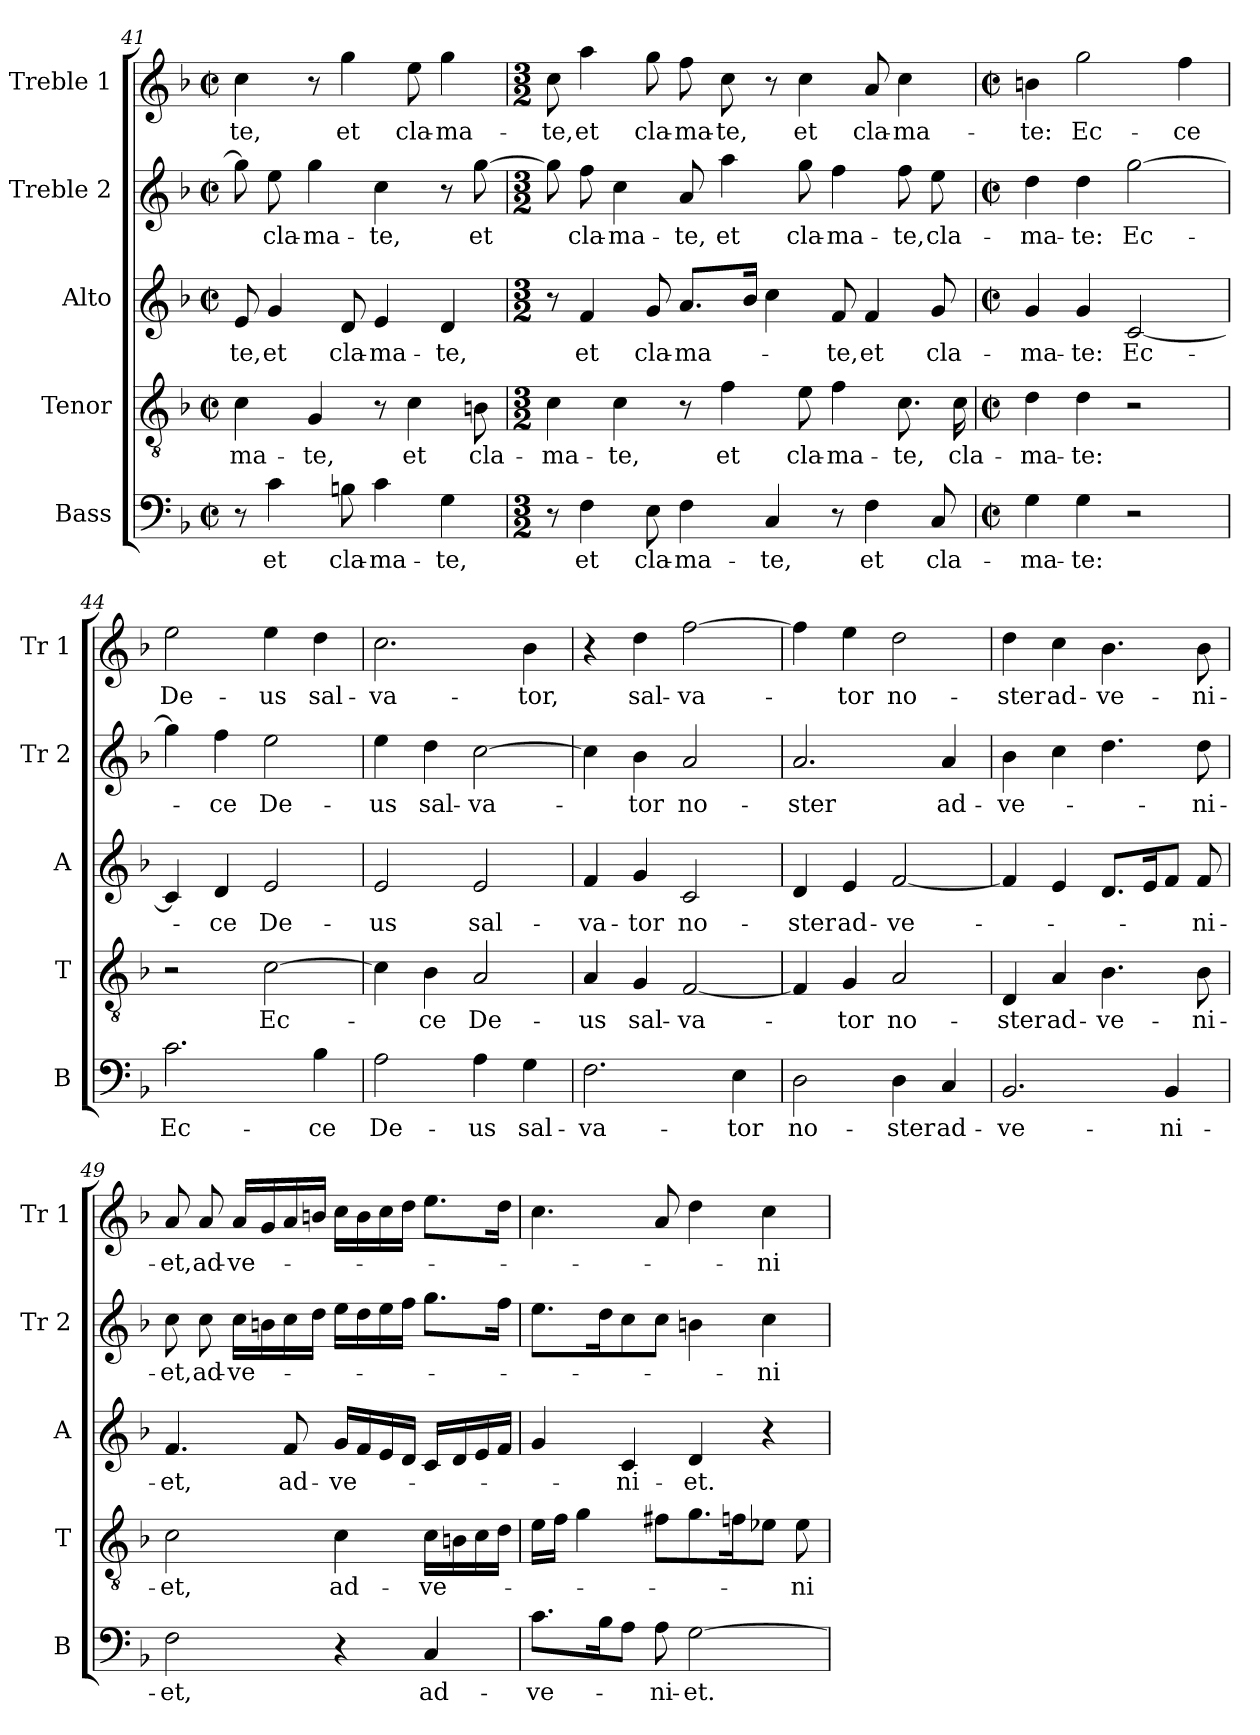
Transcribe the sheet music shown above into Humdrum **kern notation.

**kern	**text	**kern	**text	**kern	**text	**kern	**text	**kern	**text
*part5	*part5	*part4	*part4	*part3	*part3	*part2	*part2	*part1	*part1
*staff5	*staff5	*staff4	*staff4	*staff3	*staff3	*staff2	*staff2	*staff1	*staff1
*I"Bass	*	*I"Tenor	*	*I"Alto	*	*I"Treble 2	*	*I"Treble 1	*
*I'B	*	*I'T	*	*I'A	*	*I'Tr 2	*	*I'Tr 1	*
*clefF4	*	*clefGv2	*	*clefG2	*	*clefG2	*	*clefG2	*
*k[b-]	*	*k[b-]	*	*k[b-]	*	*k[b-]	*	*k[b-]	*
*F:	*	*F:	*	*F:	*	*F:	*	*F:	*
*M2/2	*	*M2/2	*	*M2/2	*	*M2/2	*	*M2/2	*
*met(c|)	*	*met(c|)	*	*met(c|)	*	*met(c|)	*	*met(c|)	*
=41	=41	=41	=41	=41	=41	=41	=41	=41	=41
!	!	!	!LO:LY:b	!	!LO:LY:b	!	!	!	!LO:LY:b
8r	.	4c\	-ma-	8e/	-te,	8gg\]	.	4cc\	-te,
!	!LO:LY:b	!	!	!	!LO:LY:b	!	!LO:LY:b	!	!
4c\	et	.	.	4g/	et	8ee\	cla-	.	.
!	!	!	!LO:LY:b	!	!	!	!LO:LY:b	!	!
.	.	4G/	-te,	.	.	4gg\	-ma-	8r	.
!	!LO:LY:b	!	!	!	!LO:LY:b	!	!	!	!LO:LY:b
8Bn\	cla-	.	.	8d/	cla-	.	.	4gg\	et
!	!LO:LY:b	!	!	!	!LO:LY:b	!	!LO:LY:b	!	!
4c\	-ma-	8r	.	4e/	-ma-	4cc\	-te,	.	.
!	!	!	!LO:LY:b	!	!	!	!	!	!LO:LY:b
.	.	4c\	et	.	.	.	.	8ee\	cla-
!	!LO:LY:b	!	!	!	!LO:LY:b	!	!	!	!LO:LY:b
4G\	-te,	.	.	4d/	-te,	8r	.	4gg\	-ma-
!	!	!	!LO:LY:b	!	!	!	!LO:LY:b	!	!
.	.	8Bn\	cla-	.	.	[8gg\	et	.	.
!!LO:LB:g=z
=42	=42	=42	=42	=42	=42	=42	=42	=42	=42
*M3/2	*	*M3/2	*	*M3/2	*	*M3/2	*	*M3/2	*
!	!	!	!LO:LY:b	!	!	!	!	!	!LO:LY:b
8r	.	4c\	-ma-	8r	.	8gg\]	.	8cc\	-te,
!	!LO:LY:b	!	!	!	!LO:LY:b	!	!LO:LY:b	!	!LO:LY:b
4F\	et	.	.	4f/	et	8ff\	cla-	4aa\	et
!	!	!	!LO:LY:b	!	!	!	!LO:LY:b	!	!
.	.	4c\	-te,	.	.	4cc\	-ma-	.	.
!	!LO:LY:b	!	!	!	!LO:LY:b	!	!	!	!LO:LY:b
8E\	cla-	.	.	8g/	cla-	.	.	8gg\	cla-
!	!LO:LY:b	!	!	!	!LO:LY:b	!	!LO:LY:b	!	!LO:LY:b
4F\	-ma-	8r	.	8.a/L	-ma-	8a/	-te,	8ff\	-ma-
!	!	!	!LO:LY:b	!	!	!	!LO:LY:b	!	!LO:LY:b
.	.	4f\	et	.	.	4aa\	et	8cc\	-te,
.	.	.	.	16b-/Jk	.	.	.	.	.
!	!LO:LY:b	!	!	!	!	!	!	!	!
4C/	-te,	.	.	4cc\	.	.	.	8r	.
!	!	!	!LO:LY:b	!	!	!	!LO:LY:b	!	!LO:LY:b
.	.	8e\	cla-	.	.	8gg\	cla-	4cc\	et
!	!	!	!LO:LY:b	!	!LO:LY:b	!	!LO:LY:b	!	!
8r	.	4f\	-ma-	8f/	-te,	4ff\	-ma-	.	.
!	!LO:LY:b	!	!	!	!LO:LY:b	!	!	!	!LO:LY:b
4F\	et	.	.	4f/	et	.	.	8a/	cla-
!	!	!	!LO:LY:b	!	!	!	!LO:LY:b	!	!LO:LY:b
.	.	8.c\	-te,	.	.	8ff\	-te,	4cc\	-ma-
!	!LO:LY:b	!	!	!	!LO:LY:b	!	!LO:LY:b	!	!
8C/	cla-	.	.	8g/	cla-	8ee\	cla-	.	.
!	!	!	!LO:LY:b	!	!	!	!	!	!
.	.	16c\	cla-	.	.	.	.	.	.
=43	=43	=43	=43	=43	=43	=43	=43	=43	=43
*M2/2	*	*M2/2	*	*M2/2	*	*M2/2	*	*M2/2	*
*met(c|)	*	*met(c|)	*	*met(c|)	*	*met(c|)	*	*met(c|)	*
!	!LO:LY:b	!	!LO:LY:b	!	!LO:LY:b	!	!LO:LY:b	!	!LO:LY:b
4G\	-ma-	4d\	-ma-	4g/	-ma-	4dd\	-ma-	4bn\	-te:
!	!LO:LY:b	!	!LO:LY:b	!	!LO:LY:b	!	!LO:LY:b	!	!LO:LY:b
4G\	-te:	4d\	-te:	4g/	-te:	4dd\	-te:	2gg\	Ec-
!	!	!	!	!	!LO:LY:b	!	!LO:LY:b	!	!
2r	.	2r	.	[2c/	Ec-	[2gg\	Ec-	.	.
!	!	!	!	!	!	!	!	!	!LO:LY:b
.	.	.	.	.	.	.	.	4ff\	-ce
=44	=44	=44	=44	=44	=44	=44	=44	=44	=44
!	!LO:LY:b	!	!	!	!	!	!	!	!LO:LY:b
2.c\	Ec-	2r	.	4c/]	.	4gg\]	.	2ee\	De-
!	!	!	!	!	!LO:LY:b	!	!LO:LY:b	!	!
.	.	.	.	4d/	-ce	4ff\	-ce	.	.
!	!	!	!LO:LY:b	!	!LO:LY:b	!	!LO:LY:b	!	!LO:LY:b
.	.	[2c\	Ec-	2e/	De-	2ee\	De-	4ee\	-us
!	!LO:LY:b	!	!	!	!	!	!	!	!LO:LY:b
4B-\	-ce	.	.	.	.	.	.	4dd\	sal-
=45	=45	=45	=45	=45	=45	=45	=45	=45	=45
!	!LO:LY:b	!	!	!	!LO:LY:b	!	!LO:LY:b	!	!LO:LY:b
2A\	De-	4c\]	.	2e/	-us	4ee\	-us	2.cc\	-va-
!	!	!	!LO:LY:b	!	!	!	!LO:LY:b	!	!
.	.	4B-\	-ce	.	.	4dd\	sal-	.	.
!	!LO:LY:b	!	!LO:LY:b	!	!LO:LY:b	!	!LO:LY:b	!	!
4A\	-us	2A/	De-	2e/	sal-	[2cc\	-va-	.	.
!	!LO:LY:b	!	!	!	!	!	!	!	!LO:LY:b
4G\	sal-	.	.	.	.	.	.	4b-\	-tor,
=46	=46	=46	=46	=46	=46	=46	=46	=46	=46
!	!LO:LY:b	!	!LO:LY:b	!	!LO:LY:b	!	!	!	!
2.F\	-va-	4A/	-us	4f/	-va-	4cc\]	.	4r	.
!	!	!	!LO:LY:b	!	!LO:LY:b	!	!LO:LY:b	!	!LO:LY:b
.	.	4G/	sal-	4g/	-tor	4b-\	-tor	4dd\	sal-
!	!	!	!LO:LY:b	!	!LO:LY:b	!	!LO:LY:b	!	!LO:LY:b
.	.	[2F/	-va-	2c/	no-	2a/	no-	[2ff\	-va-
!	!LO:LY:b	!	!	!	!	!	!	!	!
4E\	-tor	.	.	.	.	.	.	.	.
!!LO:LB:g=z
=47	=47	=47	=47	=47	=47	=47	=47	=47	=47
!	!LO:LY:b	!	!	!	!LO:LY:b	!	!LO:LY:b	!	!
2D\	no-	4F/]	.	4d/	-ster	2.a/	-ster	4ff\]	.
!	!	!	!LO:LY:b	!	!LO:LY:b	!	!	!	!LO:LY:b
.	.	4G/	-tor	4e/	ad-	.	.	4ee\	-tor
!	!LO:LY:b	!	!LO:LY:b	!	!LO:LY:b	!	!	!	!LO:LY:b
4D\	-ster	2A/	no-	[2f/	-ve-	.	.	2dd\	no-
!	!LO:LY:b	!	!	!	!	!	!LO:LY:b	!	!
4C/	ad-	.	.	.	.	4a/	ad-	.	.
=48	=48	=48	=48	=48	=48	=48	=48	=48	=48
!	!LO:LY:b	!	!LO:LY:b	!	!	!	!LO:LY:b	!	!LO:LY:b
2.BB-/	-ve-	4D/	-ster	4f/]	.	4b-\	-ve-	4dd\	-ster
!	!	!	!LO:LY:b	!	!	!	!	!	!LO:LY:b
.	.	4A/	ad-	4e/	.	4cc\	.	4cc\	ad-
!	!	!	!LO:LY:b	!	!	!	!	!	!LO:LY:b
.	.	4.B-\	-ve-	8.d/L	.	4.dd\	.	4.b-\	-ve-
.	.	.	.	16e/k	.	.	.	.	.
!	!LO:LY:b	!	!	!	!	!	!	!	!
4BB-/	-ni-	.	.	8f/J	.	.	.	.	.
!	!	!	!LO:LY:b	!	!LO:LY:b	!	!LO:LY:b	!	!LO:LY:b
.	.	8B-\	-ni-	8f/	-ni-	8dd\	-ni-	8b-\	-ni-
=49	=49	=49	=49	=49	=49	=49	=49	=49	=49
!	!LO:LY:b	!	!LO:LY:b	!	!LO:LY:b	!	!LO:LY:b	!	!LO:LY:b
2F\	-et,	2c\	-et,	4.f/	-et,	8cc\	-et,	8a/	-et,
!	!	!	!	!	!	!	!LO:LY:b	!	!LO:LY:b
.	.	.	.	.	.	8cc\	ad-	8a/	ad-
!	!	!	!	!	!	!	!LO:LY:b	!	!LO:LY:b
.	.	.	.	.	.	16cc\LL	-ve-	16a/LL	-ve-
.	.	.	.	.	.	16bn\	.	16g/	.
!	!	!	!	!	!LO:LY:b	!	!	!	!
.	.	.	.	8f/	ad-	16cc\	.	16a/	.
.	.	.	.	.	.	16dd\JJ	.	16bn/JJ	.
!	!	!	!LO:LY:b	!	!LO:LY:b	!	!	!	!
4r	.	4c\	ad-	16g/LL	-ve-	16ee\LL	.	16cc\LL	.
.	.	.	.	16f/	.	16dd\	.	16b\	.
.	.	.	.	16e/	.	16ee\	.	16cc\	.
.	.	.	.	16d/JJ	.	16ff\JJ	.	16dd\JJ	.
!	!LO:LY:b	!	!LO:LY:b	!	!	!	!	!	!
4C/	ad-	16c\LL	-ve-	16c/LL	.	8.gg\L	.	8.ee\L	.
.	.	16Bn\	.	16d/	.	.	.	.	.
.	.	16c\	.	16e/	.	.	.	.	.
.	.	16d\JJ	.	16f/JJ	.	16ff\Jk	.	16dd\Jk	.
=50	=50	=50	=50	=50	=50	=50	=50	=50	=50
!	!LO:LY:b	!	!	!	!	!	!	!	!
8.c\L	-ve-	16e\LL	.	4g/	.	8.ee\L	.	4.cc\	.
.	.	16f\JJ	.	.	.	.	.	.	.
.	.	4g\	.	.	.	.	.	.	.
16B-\k	.	.	.	.	.	16dd\k	.	.	.
!	!	!	!	!	!LO:LY:b	!	!	!	!
8A\J	.	.	.	4c/	-ni-	8cc\	.	.	.
!	!LO:LY:b	!	!	!	!	!	!	!	!
8A\	-ni-	8f#X\L	.	.	.	8cc\J	.	8a/	.
!	!LO:LY:b	!	!	!	!LO:LY:b	!	!	!	!
[2G\	-et.	8.g\	.	4d/	-et.	4bn\	.	4dd\	.
.	.	16fn\k	.	.	.	.	.	.	.
!	!	!	!	!	!	!	!LO:LY:b	!	!LO:LY:b
.	.	8e-X\J	.	4r	.	4cc\	-ni-	4cc\	-ni-
!	!	!	!LO:LY:b	!	!	!	!	!	!
.	.	8e-\	-ni-	.	.	.	.	.	.
=	=	=	=	=	=	=	=	=	=
*-	*-	*-	*-	*-	*-	*-	*-	*-	*-
